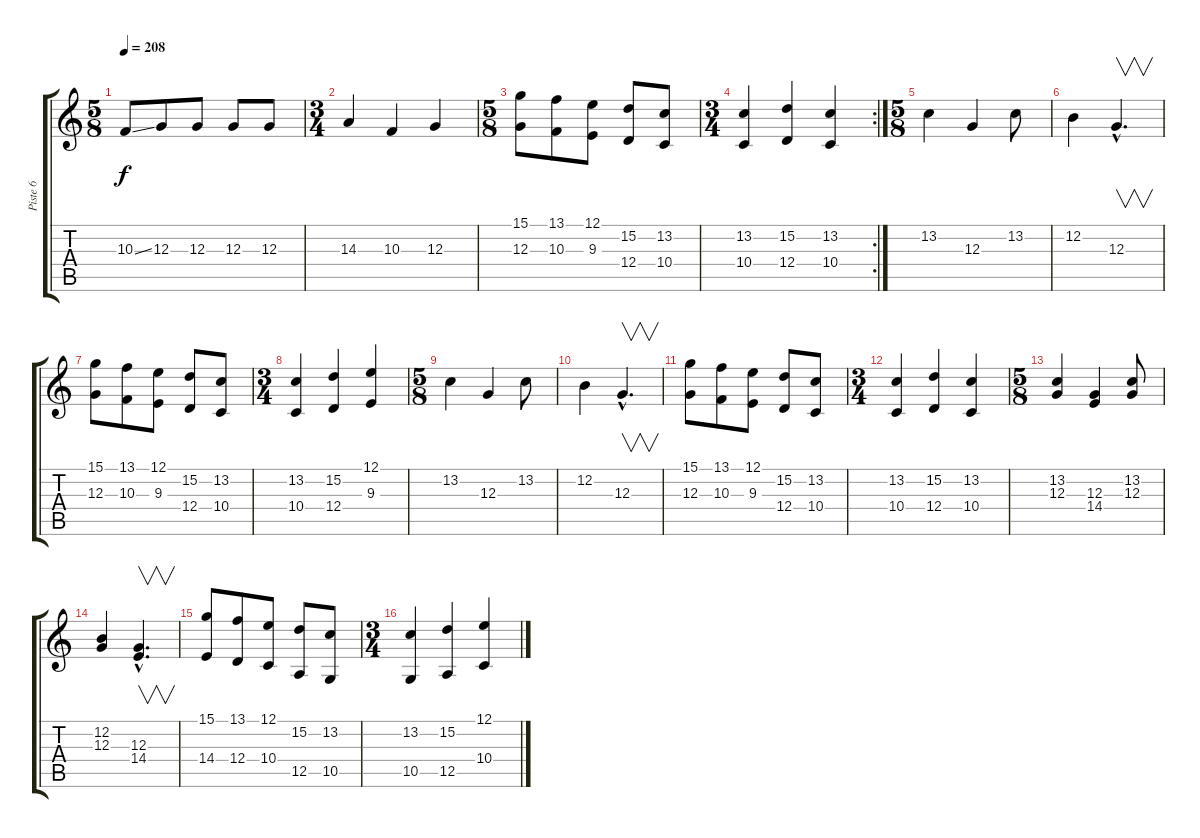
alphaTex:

\track ("Piste 6" "Piste 6") {instrument trumpet}
\staff {score tabs}
\tuning (E4 B3 G3 D3 A2 E2) {hide}
\ts (5 8)
\tempo 208
\clef g2
\ks c
10.3{ss}.8{dy f} 12.3.8 12.3.8 12.3.8 12.3.8 |
\ts (3 4)
14.3.4 10.3.4 12.3.4 |
\ts (5 8)
(15.1 12.3).8 (13.1 10.3).8 (12.1 9.3).8 (15.2 12.4).8 (13.2 10.4).8 |
\rc 2
\ts (3 4)
(13.2 10.4).4 (15.2 12.4).4 (13.2 10.4).4 |
\ts (5 8)
13.2.4 12.3.4 13.2.8 |
12.2.4 12.3{hac}.4{v d} |
(15.1 12.3).8 (13.1 10.3).8 (12.1 9.3).8 (15.2 12.4).8 (13.2 10.4).8 |
\ts (3 4)
(13.2 10.4).4 (15.2 12.4).4 (12.1 9.3).4 |
\ts (5 8)
13.2.4 12.3.4 13.2.8 |
12.2.4 12.3{hac}.4{v d} |
(15.1 12.3).8 (13.1 10.3).8 (12.1 9.3).8 (15.2 12.4).8 (13.2 10.4).8 |
\ts (3 4)
(13.2 10.4).4 (15.2 12.4).4 (13.2 10.4).4 |
\ts (5 8)
(13.2 12.3).4 (12.3 14.4).4 (13.2 12.3).8 |
(12.2 12.3).4 (12.3{hac} 14.4{hac}).4{v d} |
(15.1 14.4).8 (13.1 12.4).8 (12.1 10.4).8 (15.2 12.5).8 (13.2 10.5).8 |
\ts (3 4)
(13.2 10.5).4 (15.2 12.5).4 (12.1 10.4).4
